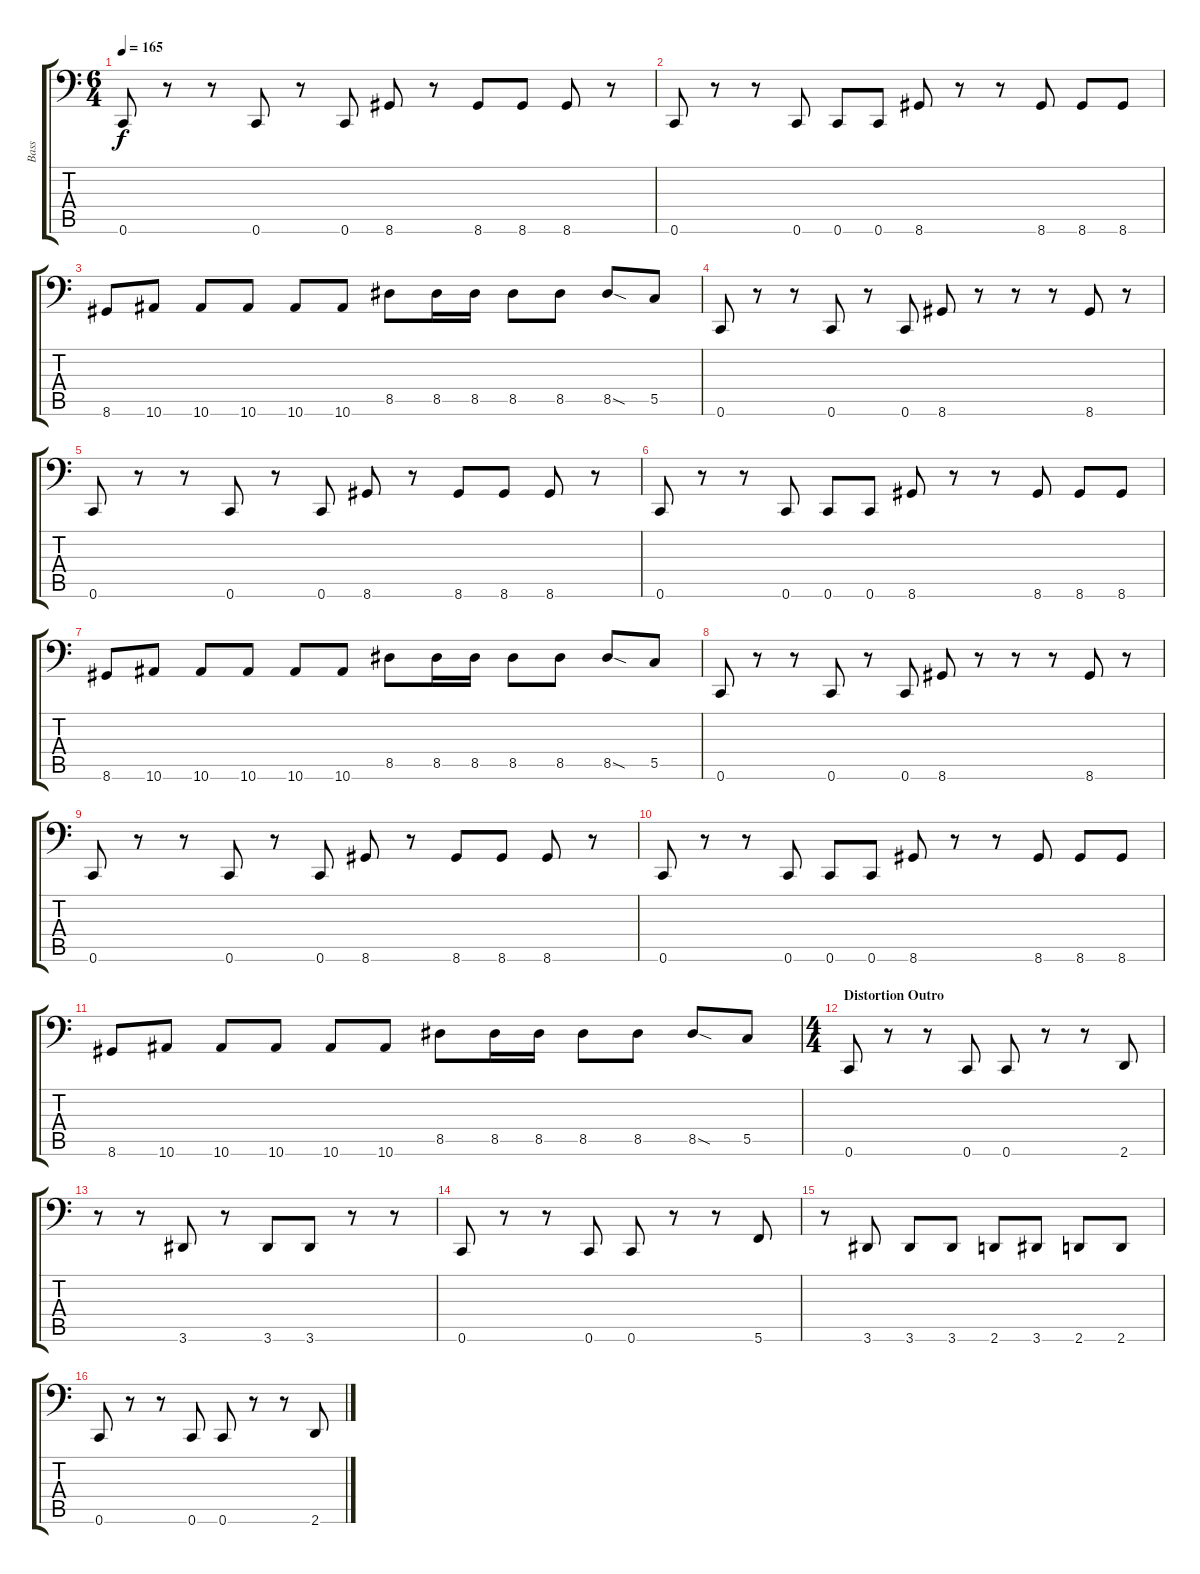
\track ("Bass" "Bass") {instrument electricbassfinger}
\staff {score tabs}
\tuning (D3 A2 F2 C2 G1 C1) {hide}
\ts (6 4)
\tempo 165
\clef f4
\ks c
0.6.8{dy f} r.8 r.8 0.6.8 r.8 0.6.8 8.6.8 r.8 8.6.8 8.6.8 8.6.8 r.8 |
0.6.8 r.8 r.8 0.6.8 0.6.8 0.6.8 8.6.8 r.8 r.8 8.6.8 8.6.8 8.6.8 |
8.6.8 10.6.8 10.6.8 10.6.8 10.6.8 10.6.8 8.5.8 8.5.16 8.5.16 8.5.8 8.5.8 8.5{sod}.8 5.5.8 |
0.6.8{instrument electricbasspick} r.8 r.8 0.6.8 r.8 0.6.8 8.6.8 r.8 r.8 r.8 8.6.8 r.8 |
0.6.8 r.8 r.8 0.6.8 r.8 0.6.8 8.6.8 r.8 8.6.8 8.6.8 8.6.8 r.8 |
0.6.8 r.8 r.8 0.6.8 0.6.8 0.6.8 8.6.8 r.8 r.8 8.6.8 8.6.8 8.6.8 |
8.6.8 10.6.8 10.6.8 10.6.8 10.6.8 10.6.8 8.5.8 8.5.16 8.5.16 8.5.8 8.5.8 8.5{sod}.8 5.5.8 |
0.6.8 r.8 r.8 0.6.8 r.8 0.6.8 8.6.8 r.8 r.8 r.8 8.6.8 r.8 |
0.6.8 r.8 r.8 0.6.8 r.8 0.6.8 8.6.8 r.8 8.6.8 8.6.8 8.6.8 r.8 |
0.6.8 r.8 r.8 0.6.8 0.6.8 0.6.8 8.6.8 r.8 r.8 8.6.8 8.6.8 8.6.8 |
8.6.8 10.6.8 10.6.8 10.6.8 10.6.8 10.6.8 8.5.8 8.5.16 8.5.16 8.5.8 8.5.8 8.5{sod}.8 5.5.8 |
\ts (4 4)
\section ("" "Distortion Outro ")
0.6.8 r.8 r.8 0.6.8 0.6.8 r.8 r.8 2.6.8 |
r.8 r.8 3.6.8 r.8 3.6.8 3.6.8 r.8 r.8 |
0.6.8 r.8 r.8 0.6.8 0.6.8 r.8 r.8 5.6.8 |
r.8 3.6.8 3.6.8 3.6.8 2.6.8 3.6.8 2.6.8 2.6.8 |
0.6.8 r.8 r.8 0.6.8 0.6.8 r.8 r.8 2.6.8
